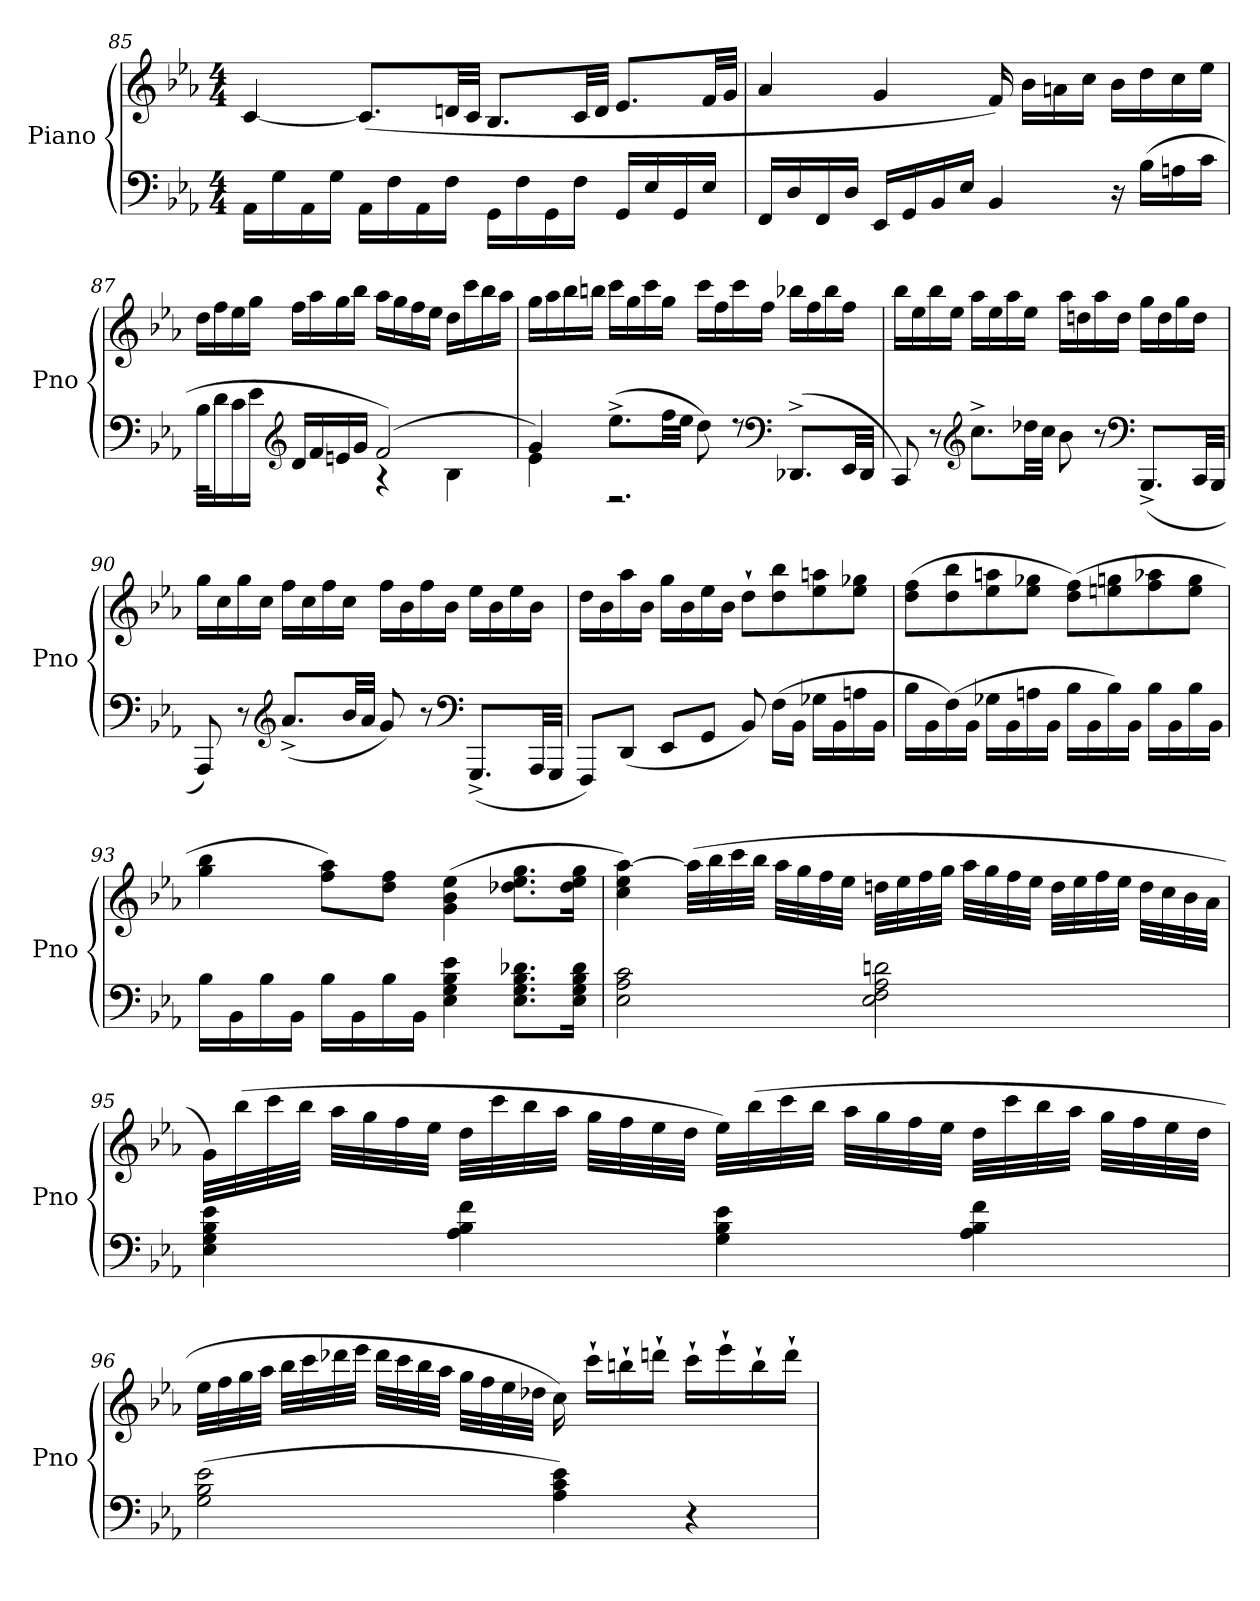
**kern	**kern
*part1	*part1
*staff2	*staff1
*I"Piano	*
*I'Pno	*
*clefF4	*clefG2
*k[b-e-a-]	*k[b-e-a-]
*E-:	*E-:
*M4/4	*M4/4
=85	=85
16AA-\LL	[4c/
16G\	.
16AA-\	.
16G\JJ	.
16AA-\LL	(8.c/L]
16F\	.
16AA-\	.
16F\JJ	32dn/LL
.	32c/JJJ
16GG\LL	8.B-/L
16F\	.
16GG\	.
16F\JJ	32c/LL
.	32d/JJJ
16GG/LL	8.e-/L
16E-/	.
16GG/	.
16E-/JJ	32f/LL
.	32g/JJJ
=86	=86
16FF/LL	4a-/
16D/	.
16FF/	.
16D/JJ	.
16EE-/LL	4g/
16GG/	.
16BB-/	.
16E-/JJ	.
4BB-/	16f/)
.	16b-\LL
.	16an\
.	16cc\JJ
16r	16b-\LL
(16B-\LL	16dd\
16An\	16cc\
16c\JJ	16ee-\JJ
=87	=87
*^	*
16B-\LL	2r	16dd\LL
16d\	.	16ff\
16c\	.	16ee-\
16e-\JJ	.	16gg\JJ
*clefG2	*	*
16d/LL	.	16ff\LL
16f/	.	16aa-\
16en/	.	16gg\
16g/JJ	.	16bb-\JJ
(2f/)	4r	16aa-\LL
.	.	16gg\
.	.	16ff\
.	.	16ee-\JJ
.	4B-\	16dd\LL
.	.	16ccc\
.	.	16bb-\
.	.	16aa-\JJ
=88	=88	=88
4g/)	4e-\	16gg\LL
.	.	16aa-\
.	.	16bb-\
.	.	16bbn\JJ
(8.ee-^\L	2.r	16ccc\LL
.	.	16gg\
.	.	16ccc\
32ff\LL	.	16gg\JJ
32ee-\JJJ	.	.
8dd\)	.	16ccc\LL
.	.	16ff\
8r	.	16ccc\
.	.	16ff\JJ
*clefF4	*	*
(8.DD-X^/L	.	16bb-X\LL
.	.	16ff\
.	.	16bb-\
32EE-/LL	.	16ff\JJ
32DD-/JJJ	.	.
*v	*v	*
=89	=89
8CC/)	16bb-\LL
.	16ee-\
8r	16bb-\
.	16ee-\JJ
*clefG2	*
8.cc^\L	16aa-\LL
.	16ee-\
.	16aa-\
32dd-X\LL	16ee-\JJ
32cc\JJJ	.
8b-\	16aa-\LL
.	16ddn\
8r	16aa-\
.	16dd\JJ
*clefF4	*
(8.BBB-^/L	16gg\LL
.	16dd\
.	16gg\
32CC/LL	16dd\JJ
32BBB-/JJJ	.
=90	=90
8AAA-/)	16gg\LL
.	16cc\
8r	16gg\
.	16cc\JJ
*clefG2	*
(8.a-^/L	16ff\LL
.	16cc\
.	16ff\
32b-/LL	16cc\JJ
32a-/JJJ	.
8g/)	16ff\LL
.	16b-\
8r	16ff\
.	16b-\JJ
*clefF4	*
(8.GGG^/L	16ee-\LL
.	16b-\
.	16ee-\
32AAA-/LL	16b-\JJ
32GGG/JJJ	.
=91	=91
8FFF/L)	16dd\LL
.	16b-\
(8DD/J	16aa-\
.	16b-\JJ
8EE-/L	16gg\LL
.	16b-\
8GG/J	16ee-\
.	16b-\JJ
8BB-/)	8dd`\L
(16F\LL	8dd\ 8bb-\
16BB-\JJ	.
16G-X\LL	8ee-\ 8aan\
16BB-\	.
16An\	8ee-\ 8gg-X\J
16BB-\JJ	.
=92	=92
16B-\LL	(8dd\ 8ff\L
16BB-\	.
(16F\)	8dd\ 8bb-\
16BB-\JJ	.
16G-X\LL	8ee-\ 8aan\
16BB-\	.
16An\	8ee-\ 8gg-X\J
16BB-\JJ	.
16B-\LL	(8dd\ 8ff\L)
16BB-\	.
16B-\)	8een\ 8ggn\
16BB-\JJ	.
16B-\LL	8ff\ 8aa-X\
16BB-\	.
16B-\	8ee\ 8gg\J
16BB-\JJ	.
=93	=93
16B-\LL	4gg\ 4bb-\
16BB-\	.
16B-\	.
16BB-\JJ	.
16B-\LL	8ff\ 8aa-\L)
16BB-\	.
16B-\	8dd\ 8ff\J
16BB-\JJ	.
4E-\ 4G\ 4B-\ 4e-\	(4g\ 4b-\ 4ee-\
8.E-\ 8.G\ 8.B-\ 8.d-X\L	8.dd-X\ 8.ee-\ 8.gg\L
16E-\ 16G\ 16B-\ 16d-\Jk	16dd-\ 16ee-\ 16gg\Jk
=94	=94
2E-\ 2A-\ 2c\	4cc\ 4ee-\ [4aa-\)
.	(32aa-\LLL]
.	32bb-\
.	32ccc\
.	32bb-\JJJ
.	32aa-\LLL
.	32gg\
.	32ff\
.	32ee-\JJJ
2E-\ 2F\ 2A-\ 2dn\	32ddn\LLL
.	32ee-\
.	32ff\
.	32gg\JJJ
.	32aa-\LLL
.	32gg\
.	32ff\
.	32ee-\JJJ
.	32dd\LLL
.	32ee-\
.	32ff\
.	32ee-\JJJ
.	32dd\LLL
.	32cc\
.	32b-\
.	32a-\JJJ
=95	=95
4E-\ 4G\ 4B-\ 4e-\	32g\LLL)
.	(32bb-\
.	32ccc\
.	32bb-\JJJ
.	32aa-\LLL
.	32gg\
.	32ff\
.	32ee-\JJJ
4A-\ 4B-\ 4f\	32dd\LLL
.	32ccc\
.	32bb-\
.	32aa-\JJJ
.	32gg\LLL
.	32ff\
.	32ee-\
.	32dd\JJJ
4G\ 4B-\ 4e-\	32ee-\LLL)
.	(32bb-\
.	32ccc\
.	32bb-\JJJ
.	32aa-\LLL
.	32gg\
.	32ff\
.	32ee-\JJJ
4A-\ 4B-\ 4f\	32dd\LLL
.	32ccc\
.	32bb-\
.	32aa-\JJJ
.	32gg\LLL
.	32ff\
.	32ee-\
.	32dd\JJJ
=96	=96
(2G\ 2B-\ 2e-\	32ee-\LLL
.	32ff\
.	32gg\
.	32aa-\JJJ
.	32bb-\LLL
.	32ccc\
.	32ddd-X\
.	32eee-\JJJ
.	32ddd-\LLL
.	32ccc\
.	32bb-\
.	32aa-\JJJ
.	32gg\LLL
.	32ff\
.	32ee-\
.	32dd-X\JJJ
4A-\ 4c\ 4e-\)	16cc\)
.	16ccc`\LL
.	16bbn`\
.	16dddn`\JJ
4r	16ccc`\LL
.	16eee-`\
.	16bb`\
.	16ddd`\JJ
=	=
*-	*-
